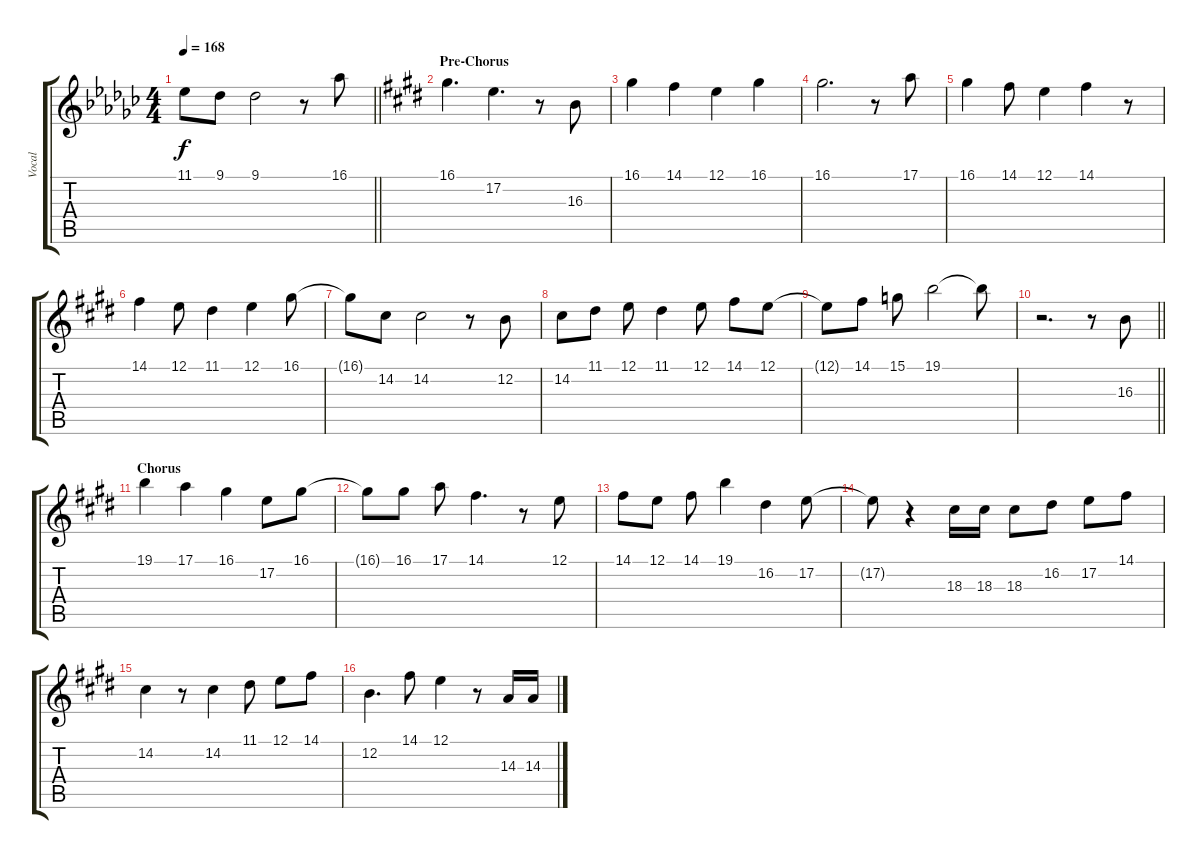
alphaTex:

\track ("Vocal" "Vocal") {instrument altosax}
\staff {score tabs}
\tuning (E4 B3 G3 D3 A2 E2) {hide}
\ts (4 4)
\tempo 168
\clef g2
\barLineRight lightlight
\ks gb
11.1{t}.8{dy f} 9.1.8 9.1.2 r.8 16.1.8 |
\section ("" "Pre-Chorus")
\ks e
16.1.4{d} 17.2.4{d} r.8 16.3.8 |
16.1.4 14.1.4 12.1.4 16.1.4 |
16.1.2{d} r.8 17.1.8 |
16.1.4 14.1.8 12.1.4 14.1.4 r.8 |
14.1.4 12.1.8 11.1.4 12.1.4 16.1.8 |
16.1{t}.8 14.2.8 14.2.2 r.8 12.2.8 |
14.2.8 11.1.8 12.1.8 11.1.4 12.1.8 14.1.8 12.1.8 |
12.1{t}.8 14.1.8 15.1.8 19.1.2 19.1{t}.8 |
\barLineRight lightlight
r.2{d} r.8 16.3.8 |
\section ("" "Chorus")
19.1.4 17.1.4 16.1.4 17.2.8 16.1.8 |
16.1{t}.8 16.1.8 17.1.8 14.1.4{d} r.8 12.1.8 |
14.1.8 12.1.8 14.1.8 19.1.4 16.2.4 17.2.8 |
17.2{t}.8 r.4 18.3.16 18.3.16 18.3.8 16.2.8 17.2.8 14.1.8 |
14.2.4 r.8 14.2.4 11.1.8 12.1.8 14.1.8 |
12.2.4{d} 14.1.8 12.1.4 r.8 14.3.16 14.3.16
